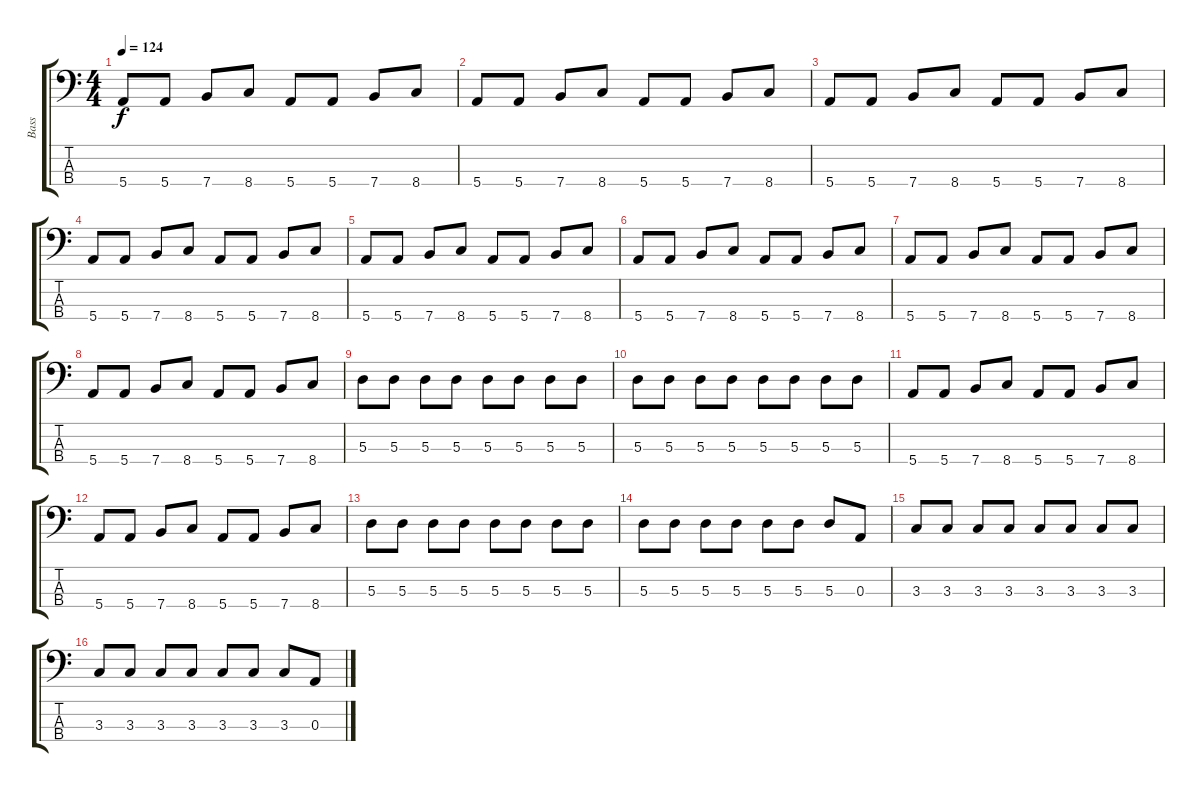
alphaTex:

\track ("Bass" "Bass") {instrument electricbasspick}
\staff {score tabs}
\tuning (G2 D2 A1 E1) {hide}
\ts (4 4)
\tempo 124
\clef f4
\ks c
5.4.8{dy f} 5.4.8 7.4.8 8.4.8 5.4.8 5.4.8 7.4.8 8.4.8 |
5.4.8 5.4.8 7.4.8 8.4.8 5.4.8 5.4.8 7.4.8 8.4.8 |
5.4.8 5.4.8 7.4.8 8.4.8 5.4.8 5.4.8 7.4.8 8.4.8 |
5.4.8 5.4.8 7.4.8 8.4.8 5.4.8 5.4.8 7.4.8 8.4.8 |
5.4.8 5.4.8 7.4.8 8.4.8 5.4.8 5.4.8 7.4.8 8.4.8 |
5.4.8 5.4.8 7.4.8 8.4.8 5.4.8 5.4.8 7.4.8 8.4.8 |
5.4.8 5.4.8 7.4.8 8.4.8 5.4.8 5.4.8 7.4.8 8.4.8 |
5.4.8 5.4.8 7.4.8 8.4.8 5.4.8 5.4.8 7.4.8 8.4.8 |
5.3.8 5.3.8 5.3.8 5.3.8 5.3.8 5.3.8 5.3.8 5.3.8 |
5.3.8 5.3.8 5.3.8 5.3.8 5.3.8 5.3.8 5.3.8 5.3.8 |
5.4.8 5.4.8 7.4.8 8.4.8 5.4.8 5.4.8 7.4.8 8.4.8 |
5.4.8 5.4.8 7.4.8 8.4.8 5.4.8 5.4.8 7.4.8 8.4.8 |
5.3.8 5.3.8 5.3.8 5.3.8 5.3.8 5.3.8 5.3.8 5.3.8 |
5.3.8 5.3.8 5.3.8 5.3.8 5.3.8 5.3.8 5.3.8 0.3.8 |
3.3.8 3.3.8 3.3.8 3.3.8 3.3.8 3.3.8 3.3.8 3.3.8 |
3.3.8 3.3.8 3.3.8 3.3.8 3.3.8 3.3.8 3.3.8 0.3.8
